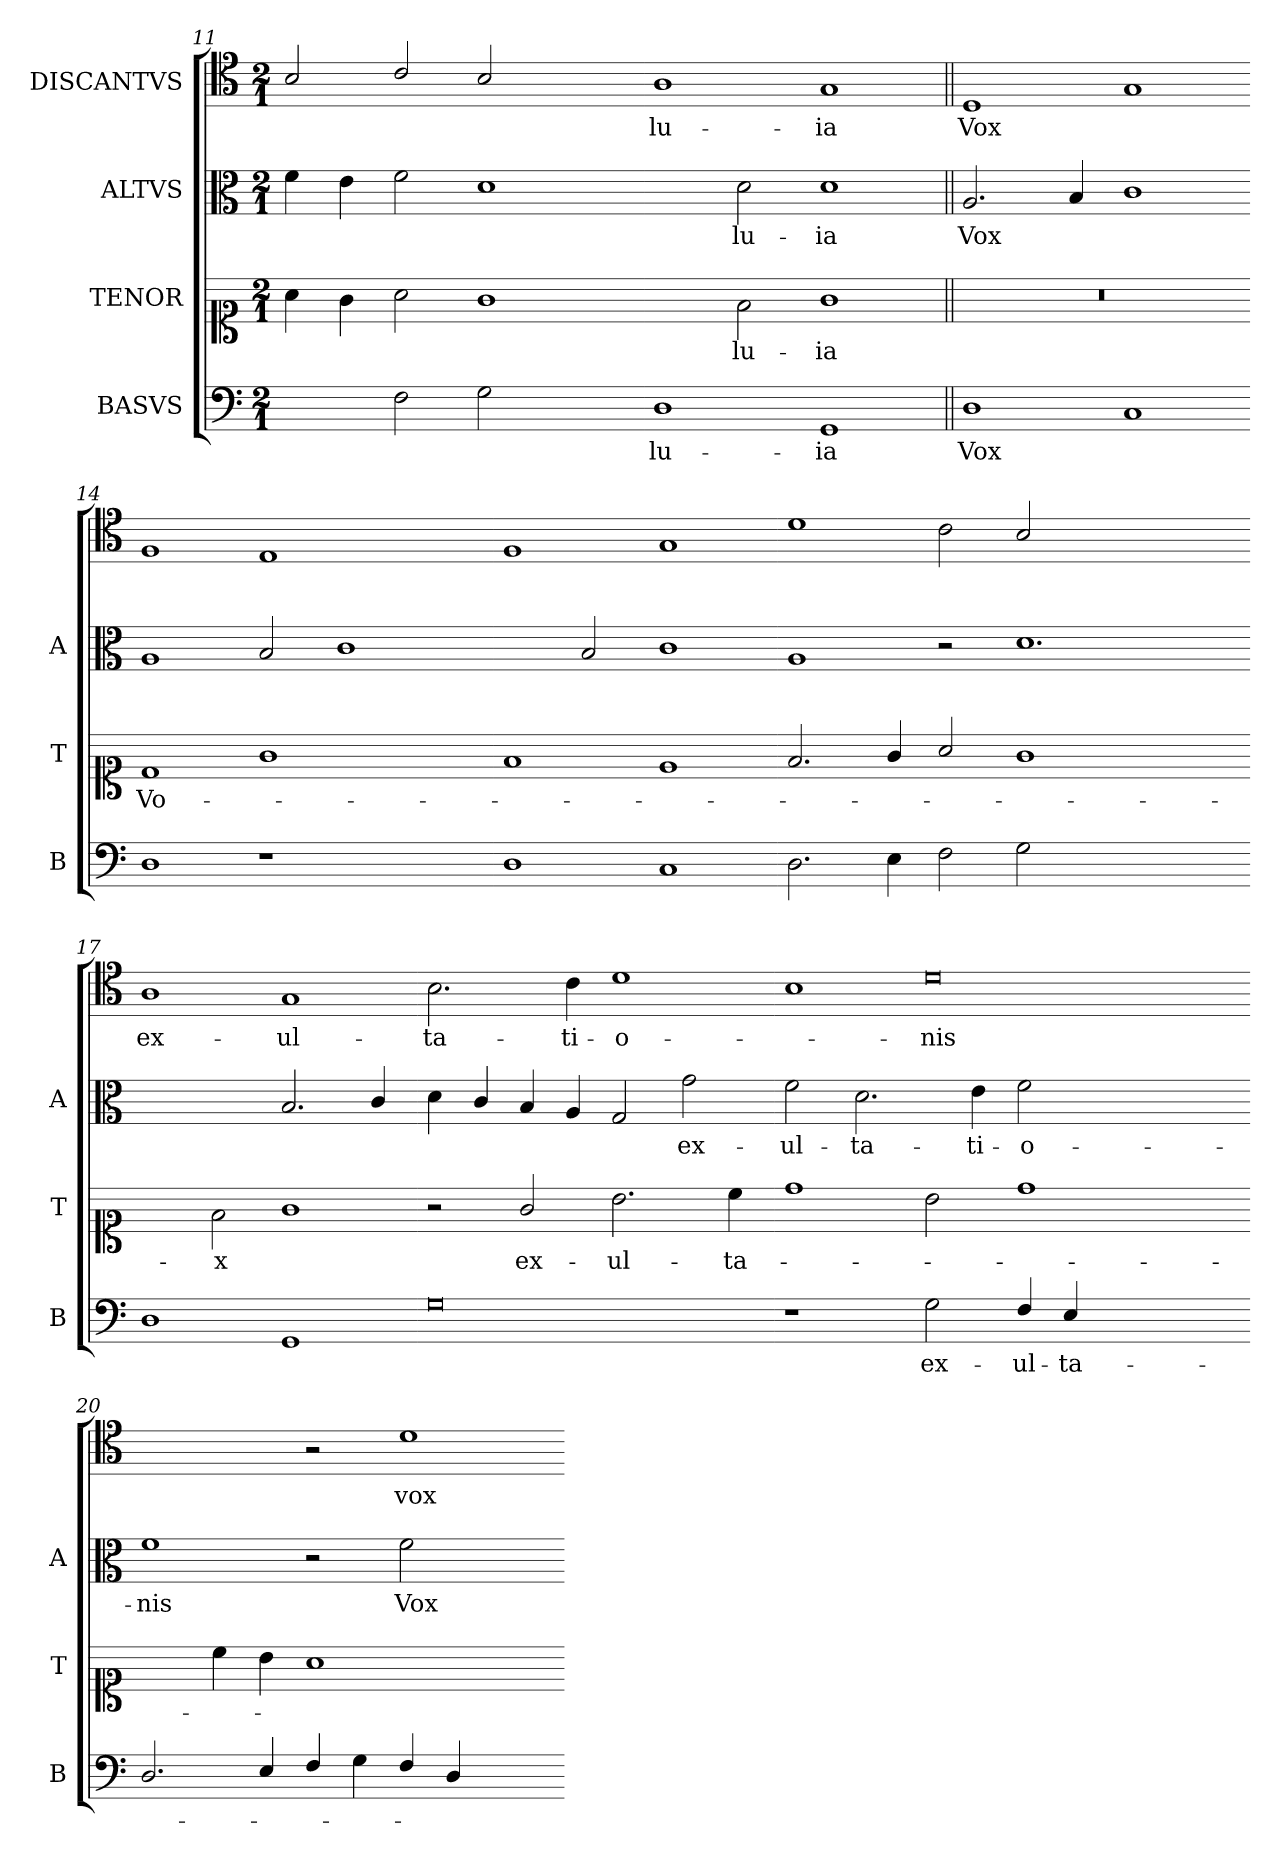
**kern	**text	**kern	**text	**kern	**text	**kern	**text
*part4	*part4	*part3	*part3	*part2	*part2	*part1	*part1
*staff4	*staff4	*staff3	*staff3	*staff2	*staff2	*staff1	*staff1
*I"BASVS	*	*I"TENOR	*	*I"ALTVS	*	*I"DISCANTVS	*
*I'B	*	*I'T	*	*I'A	*	*	*
*clefF4	*	*clefC1	*	*clefC3	*	*clefC4	*
*k[]	*	*k[]	*	*k[]	*	*k[]	*
*C:	*	*C:	*	*C:	*	*C:	*
*M2/1	*	*M2/1	*	*M2/1	*	*M2/1	*
=11	=11	=11	=11	=11	=11	=11	=11
2ryy	.	4a\	.	4f\	.	2B/	.
.	.	4g\	.	4e\	.	.	.
2F\	.	2a\	.	2f\	.	2c/	.
2G\	.	1g\	.	1d\	.	2B/	.
2ryy	.	.	.	.	.	2ryy	.
=12-	=12-	=12-	=12-	=12-	=12-	=12-	=12-
1D	-lu-	2ryy	.	2ryy	.	1A	-lu-
.	.	2f\	-lu-	2d\	-lu-	.	.
1GG/	-ia	1g\	-ia	1d\	-ia	1G	-ia
=13||	=13||	=13||	=13||	=13||	=13||	=13||	=13||
1D	Vox	0r	.	2.A/	Vox	1D	Vox
.	.	.	.	4B/	.	.	.
1C	.	.	.	1c	.	1G	.
=14-	=14-	=14-	=14-	=14-	=14-	=14-	=14-
1D	.	1d	Vo-	1A	.	1F	.
1r	.	1g	.	2B/	.	1E	.
.	.	.	.	1c\	.	.	.
2ryy	.	2ryy	.	.	.	2ryy	.
=15-	=15-	=15-	=15-	=15-	=15-	=15-	=15-
1D	.	1f	.	2ryy	.	1F	.
.	.	.	.	2B/	.	.	.
1C	.	1e	.	1c	.	1G	.
=16-	=16-	=16-	=16-	=16-	=16-	=16-	=16-
2.D\	.	2.f/	.	1A	.	1d	.
4E\	.	4g/	.	.	.	.	.
2F\	.	2a/	.	2r	.	2c\	.
2G\	.	1g\	.	1.d\	.	2B/	.
1ryy	.	.	.	.	.	1ryy	.
.	.	2ryy	.	.	.	.	.
=17-	=17-	=17-	=17-	=17-	=17-	=17-	=17-
1D	.	2ryy	.	1ryy	.	1A	ex-
.	.	2f\	-x	.	.	.	.
1GG	.	1g	.	2.B/	.	1G	-ul-
.	.	.	.	4c/	.	.	.
=18-	=18-	=18-	=18-	=18-	=18-	=18-	=18-
0G	.	2r	.	4d\	.	2.B\	-ta-
.	.	.	.	4c/	.	.	.
.	.	2g/	ex-	4B/	.	.	.
.	.	.	.	4A/	.	4c\	-ti-
.	.	2.b\	-ul-	2G/	.	1d	-o-
.	.	.	.	2g\	ex-	.	.
.	.	4cc\	-ta-	.	.	.	.
=19-	=19-	=19-	=19-	=19-	=19-	=19-	=19-
1r	.	1dd	.	2f\	-ul-	1B	.
.	.	.	.	2.d\	-ta-	.	.
2G\	ex-	2b\	.	.	.	0d	-nis
.	.	.	.	4e\	-ti-	.	.
4F/	-ul-	1dd\	.	2f\	-o-	.	.
4E/	-ta-	.	.	.	.	.	.
1ryy	.	.	.	1ryy	.	.	.
.	.	2ryy	.	.	.	.	.
=20-	=20-	=20-	=20-	=20-	=20-	=20-	=20-
2.D/	.	2ryy	.	1f	-nis	1ryy	.
.	.	4cc\	.	.	.	.	.
4E/	.	4b\	.	.	.	.	.
4F/	.	1a	.	2r	.	2r	.
4G\	.	.	.	.	.	.	.
!	!	!	!	!	!LO:LY:i	!	!LO:LY:i
4F/	.	.	.	2f\	Vox	1d\	vox
4D/	.	.	.	.	.	.	.
2ryy	.	2ryy	.	2ryy	.	.	.
=-	=-	=-	=-	=-	=-	=-	=-
*-	*-	*-	*-	*-	*-	*-	*-
